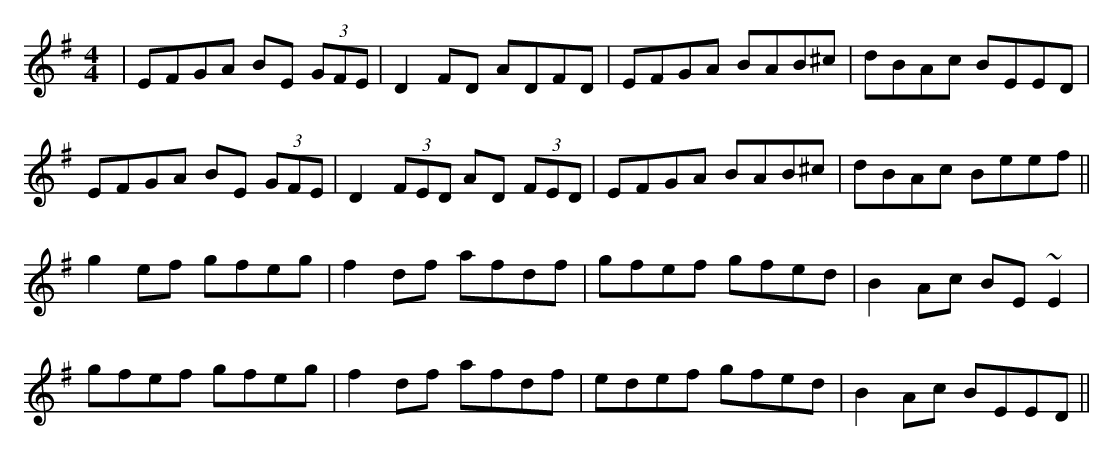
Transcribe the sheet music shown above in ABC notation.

X:1
M:4/4
K:Emin
|EFGA BE (3GFE|D2FD ADFD|EFGA BAB^c|dBAc BEED|
EFGA BE (3GFE|D2 (3FED AD (3FED|EFGA BAB^c|dBAc Beef||
g2ef gfeg|f2df afdf|gfef gfed|B2Ac BE~E2|
gfef gfeg|f2df afdf|edef gfed|B2Ac BEED||
